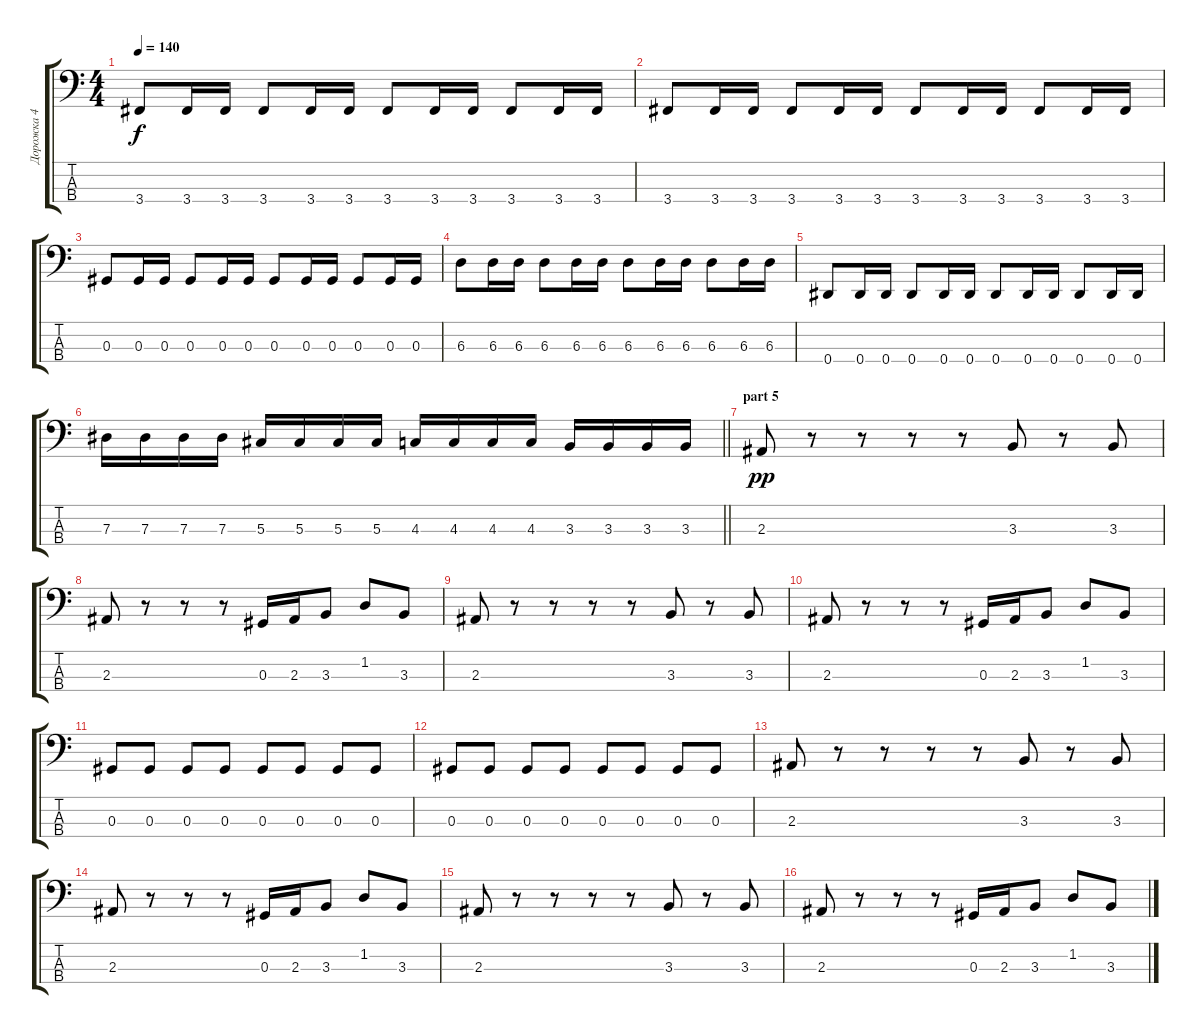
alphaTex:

\track ("Дорожка 4" "Дорожка 4") {instrument electricbassfinger}
\staff {score tabs}
\tuning (Gb2 Db2 Ab1 Eb1) {hide}
\ts (4 4)
\tempo 140
\clef f4
\ks c
3.4.8{dy f} 3.4.16 3.4.16 3.4.8 3.4.16 3.4.16 3.4.8 3.4.16 3.4.16 3.4.8 3.4.16 3.4.16 |
3.4.8 3.4.16 3.4.16 3.4.8 3.4.16 3.4.16 3.4.8 3.4.16 3.4.16 3.4.8 3.4.16 3.4.16 |
0.3.8 0.3.16 0.3.16 0.3.8 0.3.16 0.3.16 0.3.8 0.3.16 0.3.16 0.3.8 0.3.16 0.3.16 |
6.3.8 6.3.16 6.3.16 6.3.8 6.3.16 6.3.16 6.3.8 6.3.16 6.3.16 6.3.8 6.3.16 6.3.16 |
0.4.8 0.4.16 0.4.16 0.4.8 0.4.16 0.4.16 0.4.8 0.4.16 0.4.16 0.4.8 0.4.16 0.4.16 |
\barLineRight lightlight
7.3.16 7.3.16 7.3.16 7.3.16 5.3.16 5.3.16 5.3.16 5.3.16 4.3.16 4.3.16 4.3.16 4.3.16 3.3.16 3.3.16 3.3.16 3.3.16 |
\section ("" "part 5")
2.3.8{dy pp} r.8 r.8 r.8 r.8 3.3.8 r.8 3.3.8 |
2.3.8 r.8 r.8 r.8 0.3.16 2.3.16 3.3.8 1.2.8 3.3.8 |
2.3.8 r.8 r.8 r.8 r.8 3.3.8 r.8 3.3.8 |
2.3.8 r.8 r.8 r.8 0.3.16 2.3.16 3.3.8 1.2.8 3.3.8 |
0.3.8 0.3.8 0.3.8 0.3.8 0.3.8 0.3.8 0.3.8 0.3.8 |
0.3.8 0.3.8 0.3.8 0.3.8 0.3.8 0.3.8 0.3.8 0.3.8 |
2.3.8 r.8 r.8 r.8 r.8 3.3.8 r.8 3.3.8 |
2.3.8 r.8 r.8 r.8 0.3.16 2.3.16 3.3.8 1.2.8 3.3.8 |
2.3.8 r.8 r.8 r.8 r.8 3.3.8 r.8 3.3.8 |
2.3.8 r.8 r.8 r.8 0.3.16 2.3.16 3.3.8 1.2.8 3.3.8
